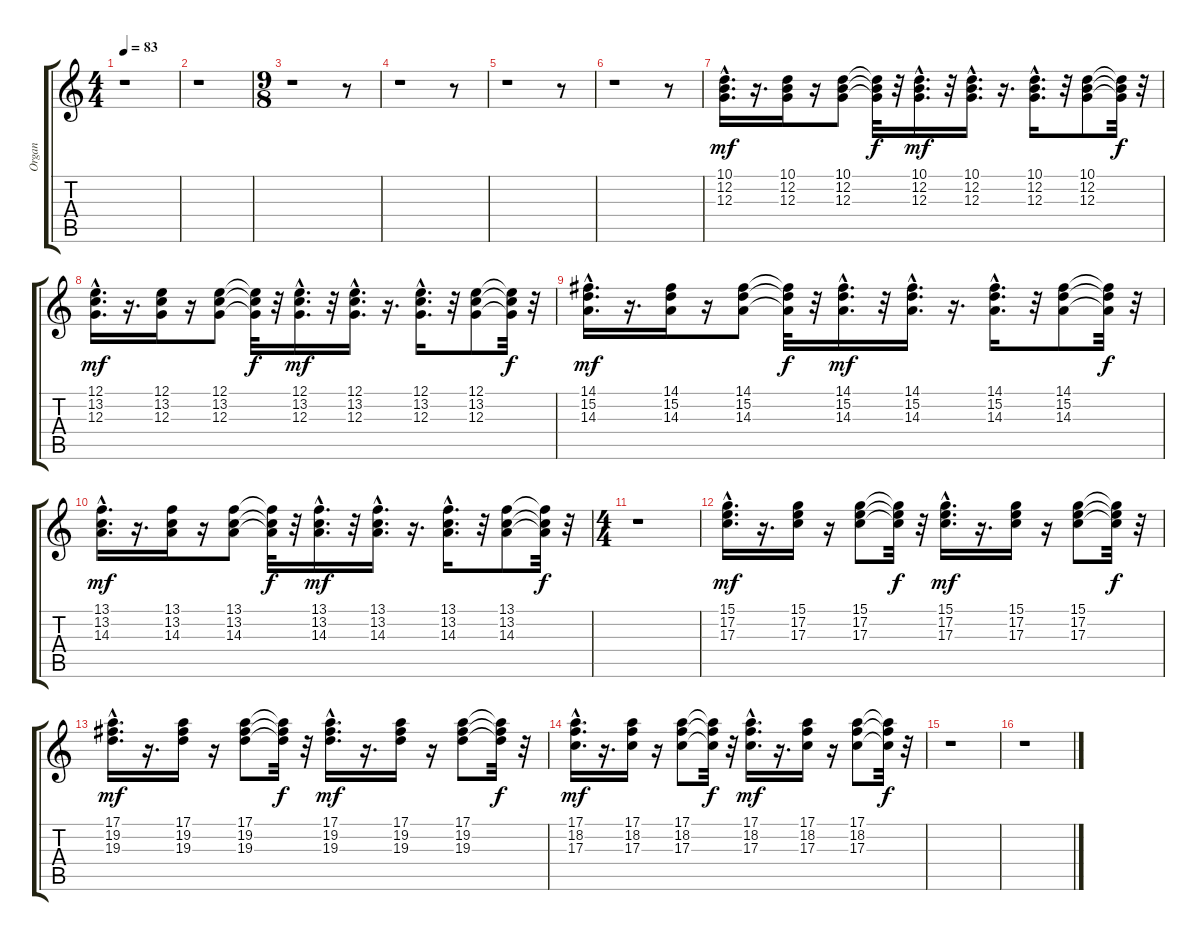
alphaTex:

\track ("Organ" "Organ") {instrument rockorgan}
\staff {score tabs}
\tuning (E4 B3 G3 D3 A2 E2) {hide}
\ts (4 4)
\tempo 83
\clef g2
\ks c
r.1{dy mf} |
r.1 |
\ts (9 8)
r.1 r.8 |
r.1 r.8 |
r.1 r.8 |
r.1 r.8 |
(10.1{hac} 12.2{hac} 12.3{hac}).16{d} r.16{d} (10.1 12.2 12.3).16 r.16 (10.1 12.2 12.3).8 (10.1{t} 12.2{t} 12.3{t}).32{dy f} r.32 (10.1{hac} 12.2{hac} 12.3{hac}).16{d dy mf} r.32 (10.1{hac} 12.2{hac} 12.3{hac}).16{d} r.16{d} (10.1{hac} 12.2{hac} 12.3{hac}).16{d} r.32 (10.1 12.2 12.3).8 (10.1{t} 12.2{t} 12.3{t}).32{dy f} r.32 |
(12.1{hac} 13.2{hac} 12.3{hac}).16{d dy mf} r.16{d} (12.1 13.2 12.3).16 r.16 (12.1 13.2 12.3).8 (12.1{t} 13.2{t} 12.3{t}).32{dy f} r.32 (12.1{hac} 13.2{hac} 12.3{hac}).16{d dy mf} r.32 (12.1{hac} 13.2{hac} 12.3{hac}).16{d} r.16{d} (12.1{hac} 13.2{hac} 12.3{hac}).16{d} r.32 (12.1 13.2 12.3).8 (12.1{t} 13.2{t} 12.3{t}).32{dy f} r.32 |
(14.1{hac} 15.2{hac} 14.3{hac}).16{d dy mf} r.16{d} (14.1 15.2 14.3).16 r.16 (14.1 15.2 14.3).8 (14.1{t} 15.2{t} 14.3{t}).32{dy f} r.32 (14.1{hac} 15.2{hac} 14.3{hac}).16{d dy mf} r.32 (14.1{hac} 15.2{hac} 14.3{hac}).16{d} r.16{d} (14.1{hac} 15.2{hac} 14.3{hac}).16{d} r.32 (14.1 15.2 14.3).8 (14.1{t} 15.2{t} 14.3{t}).32{dy f} r.32 |
(13.1{hac} 13.2{hac} 14.3{hac}).16{d dy mf} r.16{d} (13.1 13.2 14.3).16 r.16 (13.1 13.2 14.3).8 (13.1{t} 13.2{t} 14.3{t}).32{dy f} r.32 (13.1{hac} 13.2{hac} 14.3{hac}).16{d dy mf} r.32 (13.1{hac} 13.2{hac} 14.3{hac}).16{d} r.16{d} (13.1{hac} 13.2{hac} 14.3{hac}).16{d} r.32 (13.1 13.2 14.3).8 (13.1{t} 13.2{t} 14.3{t}).32{dy f} r.32 |
\ts (4 4)
r.1 |
(15.1{hac} 17.2{hac} 17.3{hac}).16{d dy mf} r.16{d} (15.1 17.2 17.3).16 r.16 (15.1 17.2 17.3).8 (15.1{t} 17.2{t} 17.3{t}).32{dy f} r.32 (15.1{hac} 17.2{hac} 17.3{hac}).16{d dy mf} r.16{d} (15.1 17.2 17.3).16 r.16 (15.1 17.2 17.3).8 (15.1{t} 17.2{t} 17.3{t}).32{dy f} r.32 |
(17.1{hac} 19.2{hac} 19.3{hac}).16{d dy mf} r.16{d} (17.1 19.2 19.3).16 r.16 (17.1 19.2 19.3).8 (17.1{t} 19.2{t} 19.3{t}).32{dy f} r.32 (17.1{hac} 19.2{hac} 19.3{hac}).16{d dy mf} r.16{d} (17.1 19.2 19.3).16 r.16 (17.1 19.2 19.3).8 (17.1{t} 19.2{t} 19.3{t}).32{dy f} r.32 |
(17.1{hac} 18.2{hac} 17.3{hac}).16{d dy mf} r.16{d} (17.1 18.2 17.3).16 r.16 (17.1 18.2 17.3).8 (17.1{t} 18.2{t} 17.3{t}).32{dy f} r.32 (17.1{hac} 18.2{hac} 17.3{hac}).16{d dy mf} r.16{d} (17.1 18.2 17.3).16 r.16 (17.1 18.2 17.3).8 (17.1{t} 18.2{t} 17.3{t}).32{dy f} r.32 |
r.1 |
r.1
